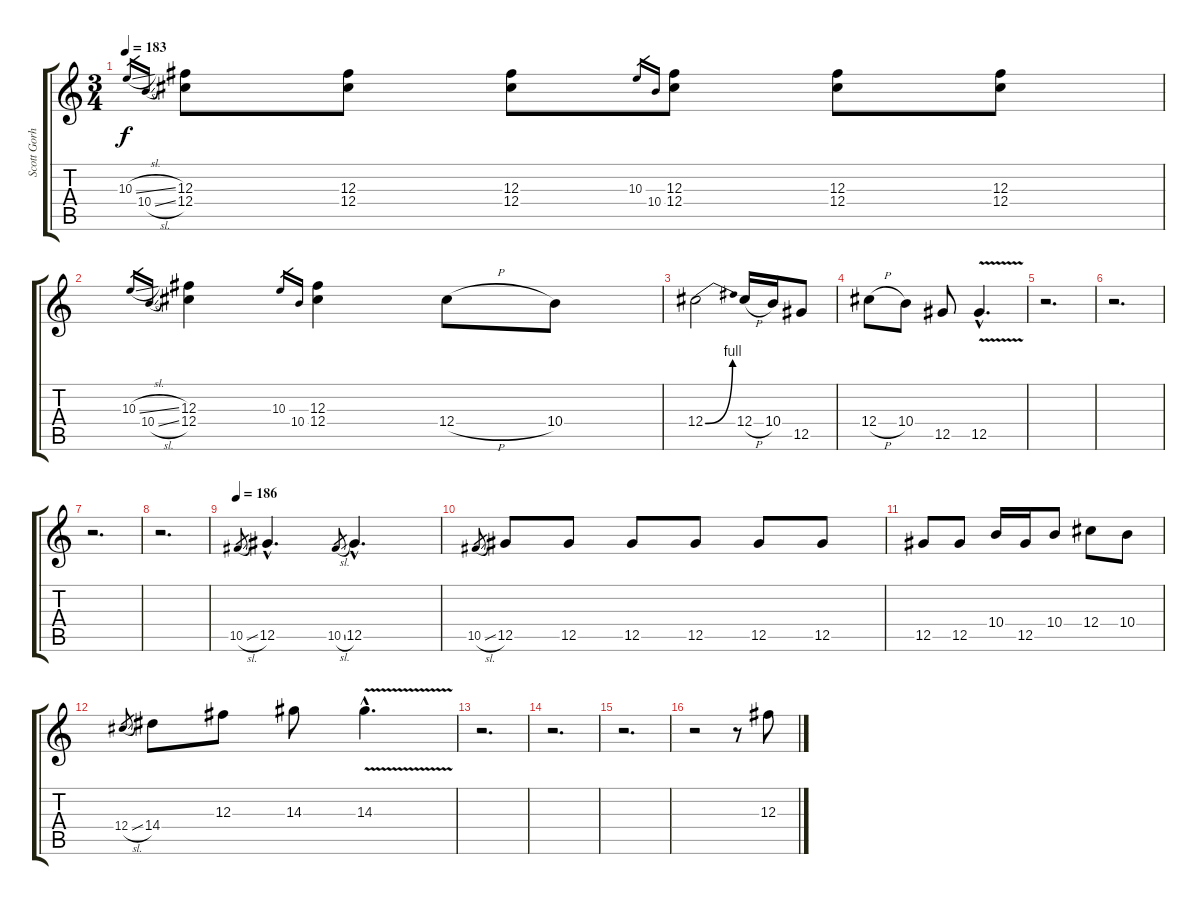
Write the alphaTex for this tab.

\track ("Scott Gorham" "Scott Gorh") {instrument distortionguitar}
\staff {score tabs}
\tuning (Eb4 Bb3 Gb3 Db3 Ab2 Eb2) {hide}
\ts (3 4)
\tempo 183
\clef g2
\ks c
10.3{sl}.16{gr dy f} 10.4{sl}.16{gr} (12.3 12.4).8 (12.3 12.4).8 (12.3 12.4).8 10.3.16{gr} 10.4.16{gr} (12.3 12.4).8 (12.3 12.4).8 (12.3 12.4).8 |
10.3{sl}.16{gr} 10.4{sl}.16{gr} (12.3 12.4).4 10.3.16{gr} 10.4.16{gr} (12.3 12.4).4 12.4{h}.8 10.4.8 |
12.4{be (bend 0 0 60 4)}.2 12.4{h}.16 10.4.16 12.5.8 |
12.4{h}.8 10.4.8 12.5.8 12.5{v hac}.4{d} |
r.2{d} |
r.2{d} |
r.2{d} |
r.2{d} |
\tempo 186
10.5{sl}.8{gr} 12.5{hac}.4{d} 10.5{sl}.8{gr} 12.5{hac}.4{d} |
10.5{sl}.8{gr} 12.5.8 12.5.8 12.5.8 12.5.8 12.5.8 12.5.8 |
12.5.8 12.5.8 10.4.16 12.5.16 10.4.8 12.4.8 10.4.8 |
12.4{sl}.8{gr} 14.4.8 12.3.8 14.3.8 14.3{v hac}.4{d} |
r.2{d} |
r.2{d} |
r.2{d} |
r.2 r.8 12.3.8
